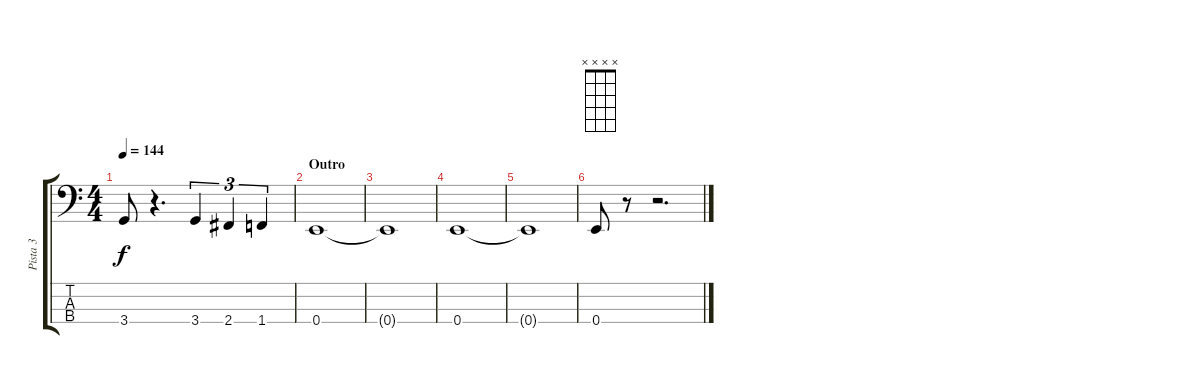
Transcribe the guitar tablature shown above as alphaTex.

\track ("Pista 3" "Pista 3") {instrument electricbassfinger}
\staff {score tabs}
\tuning (G2 D2 A1 E1) {hide}
\chord ("" x x x x) {firstfret 0}
\ts (4 4)
\tempo 144
\clef f4
\ks c
3.4.8{dy f} r.4{d} 3.4.4{tu (3 2)} 2.4.4{tu (3 2)} 1.4.4{tu (3 2)} |
\section ("" "Outro")
0.4.1 |
0.4{t}.1 |
0.4.1 |
0.4{t}.1 |
0.4.8 r.8 r.2{d ch ""}
